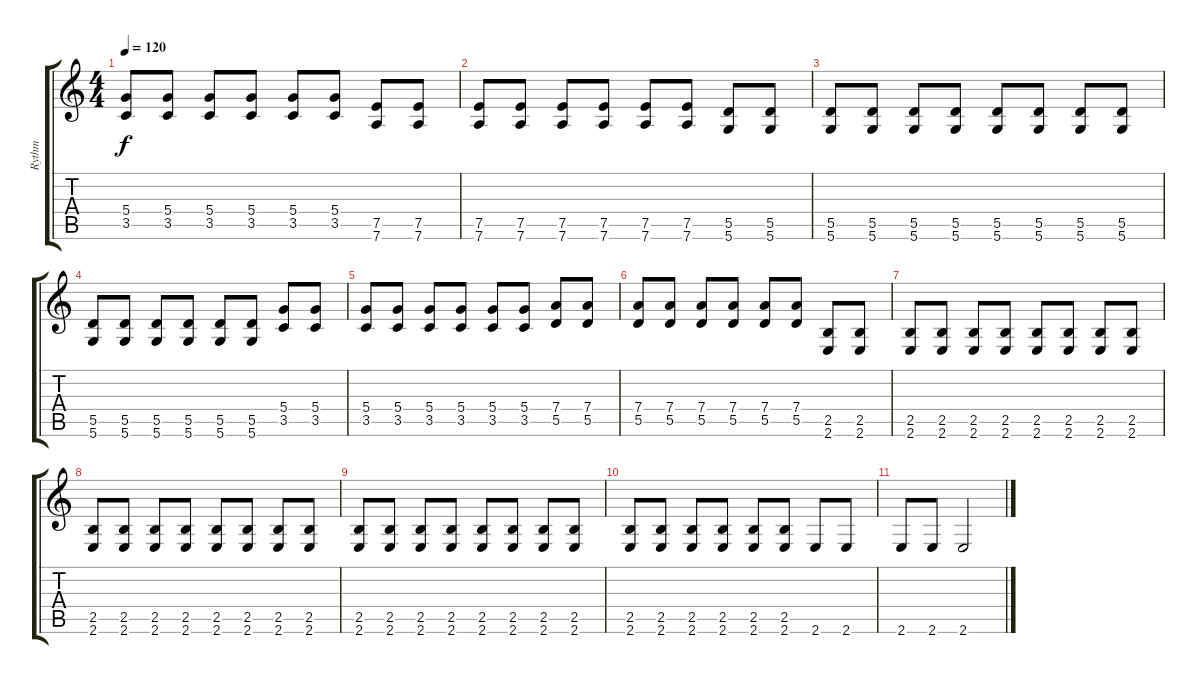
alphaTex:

\track ("Rythm" "Rythm") {instrument overdrivenguitar}
\staff {score tabs}
\tuning (E4 B3 G3 D3 A2 D2) {hide}
\ts (4 4)
\tempo 120
\clef g2
\ks c
(5.4 3.5).8{dy f} (5.4 3.5).8 (5.4 3.5).8 (5.4 3.5).8 (5.4 3.5).8 (5.4 3.5).8 (7.5 7.6).8 (7.5 7.6).8 |
(7.5 7.6).8 (7.5 7.6).8 (7.5 7.6).8 (7.5 7.6).8 (7.5 7.6).8 (7.5 7.6).8 (5.5 5.6).8 (5.5 5.6).8 |
(5.5 5.6).8 (5.5 5.6).8 (5.5 5.6).8 (5.5 5.6).8 (5.5 5.6).8 (5.5 5.6).8 (5.5 5.6).8 (5.5 5.6).8 |
(5.5 5.6).8 (5.5 5.6).8 (5.5 5.6).8 (5.5 5.6).8 (5.5 5.6).8 (5.5 5.6).8 (5.4 3.5).8 (5.4 3.5).8 |
(5.4 3.5).8 (5.4 3.5).8 (5.4 3.5).8 (5.4 3.5).8 (5.4 3.5).8 (5.4 3.5).8 (7.4 5.5).8 (7.4 5.5).8 |
(7.4 5.5).8 (7.4 5.5).8 (7.4 5.5).8 (7.4 5.5).8 (7.4 5.5).8 (7.4 5.5).8 (2.5 2.6).8 (2.5 2.6).8 |
(2.5 2.6).8 (2.5 2.6).8 (2.5 2.6).8 (2.5 2.6).8 (2.5 2.6).8 (2.5 2.6).8 (2.5 2.6).8 (2.5 2.6).8 |
(2.5 2.6).8 (2.5 2.6).8 (2.5 2.6).8 (2.5 2.6).8 (2.5 2.6).8 (2.5 2.6).8 (2.5 2.6).8 (2.5 2.6).8 |
(2.5 2.6).8 (2.5 2.6).8 (2.5 2.6).8 (2.5 2.6).8 (2.5 2.6).8 (2.5 2.6).8 (2.5 2.6).8 (2.5 2.6).8 |
(2.5 2.6).8 (2.5 2.6).8 (2.5 2.6).8 (2.5 2.6).8 (2.5 2.6).8 (2.5 2.6).8 2.6.8 2.6.8 |
2.6.8 2.6.8 2.6.2
